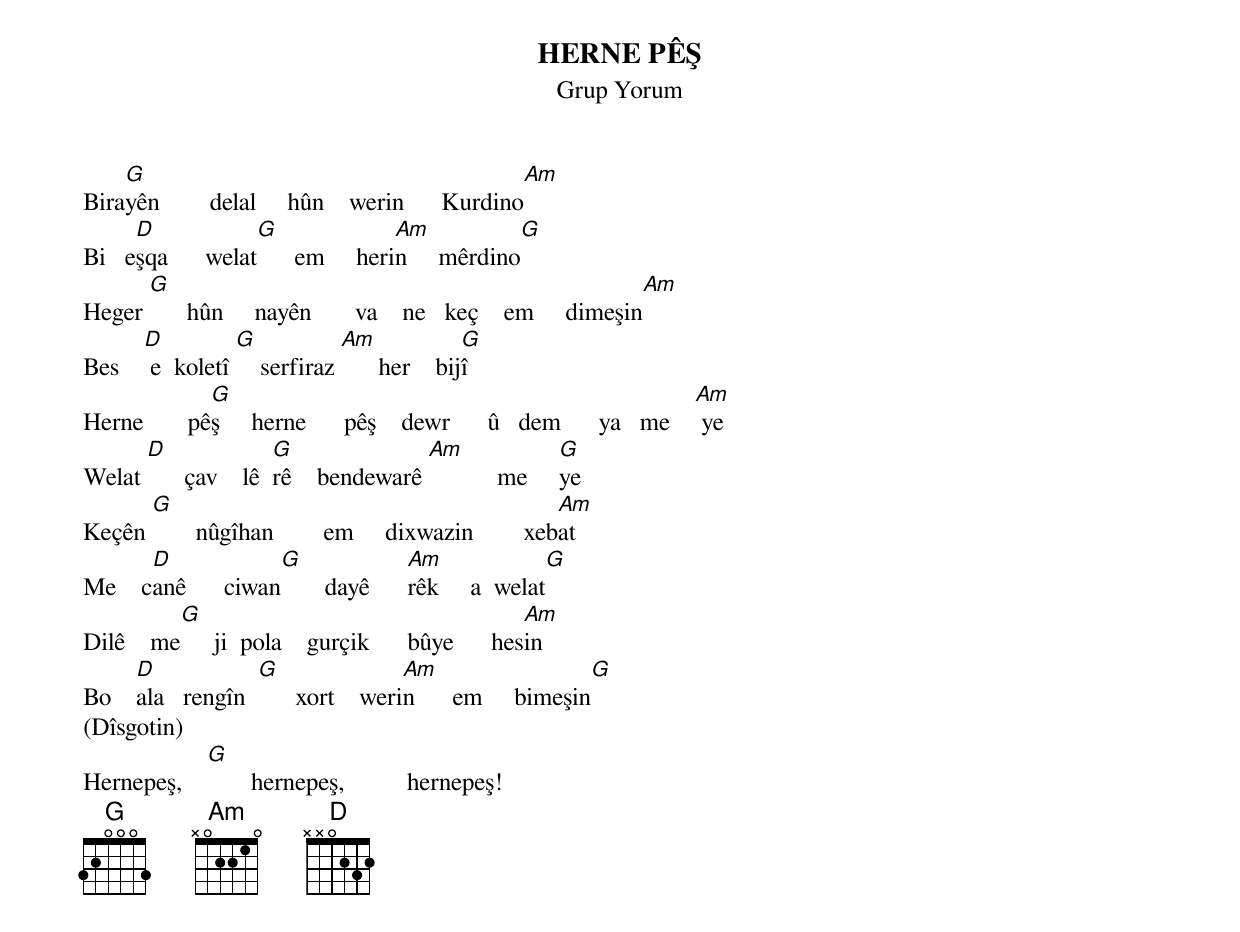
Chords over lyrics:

HERNE PÊŞ
Grup Yorum

    G                                              Am
Birayên        delal     hûn    werin      Kurdino
      D             G                Am               G
Bi   eşqa      welat      em     herin     mêrdino
      G                                                          Am
Heger       hûn     nayên       va    ne   keç    em     dimeşin
       D          G            Am              G
Bes     e  koletî     serfiraz       her    bijî
              G                                                         Am
Herne       pêş     herne      pêş    dewr      û   dem      ya   me     ye
      D                G               Am                G
Welat       çav    lê  rê    bendewarê            me     ye
      G                                               Am
Keçên        nûgîhan        em     dixwazin        xebat
       D             G                Am               G
Me    canê      ciwan       dayê      rêk     a  welat
          G                                         Am
Dilê    me     ji  pola    gurçik      bûye      hesin
      D             G                 Am                     G
Bo    ala   rengîn        xort    werin      em     bimeşin
(Dîsgotin)
             G
Hernepeş,           hernepeş,          hernepeş!
